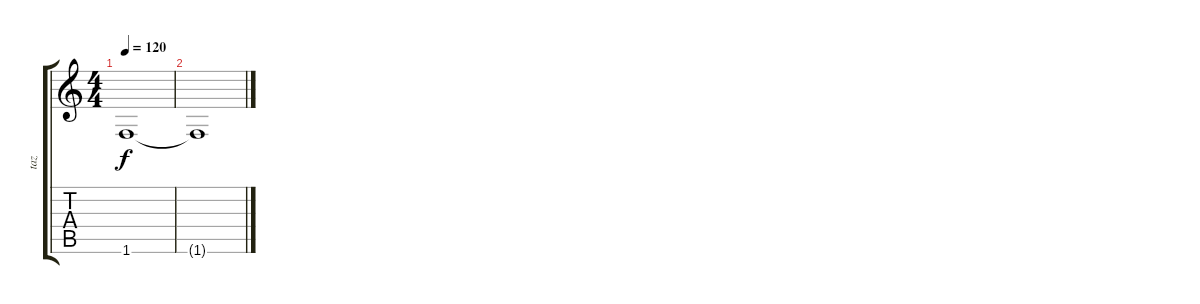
\track ("taz" "taz") {instrument electricbasspick}
\staff {score tabs}
\tuning (E4 B3 G3 D3 A2 E2) {hide}
\ts (4 4)
\tempo 120
\clef g2
\ks c
1.6.1{dy f} |
1.6{t}.1
